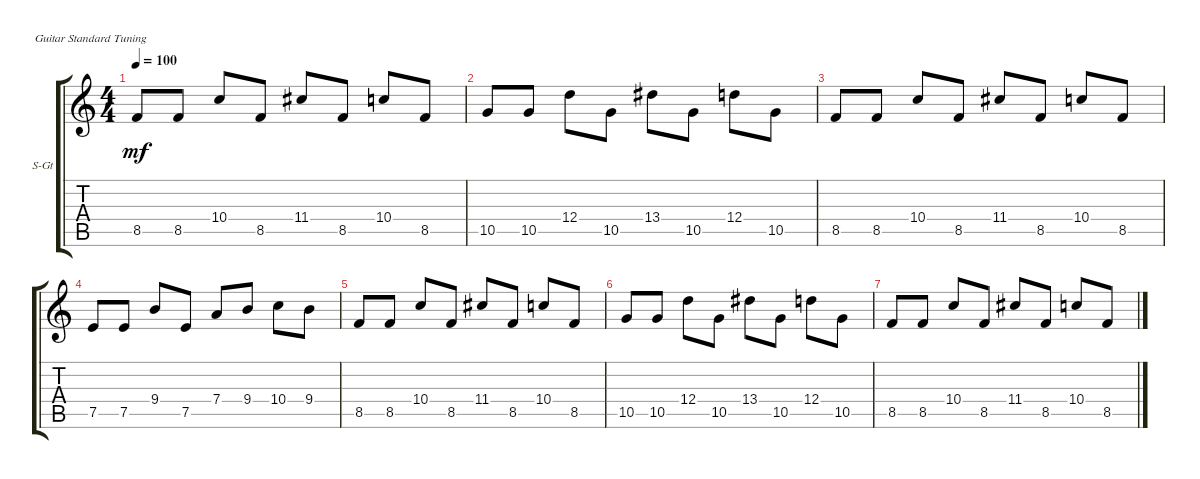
\defaultSystemsLayout 4
\bracketExtendMode groupsimilarinstruments
\firstSystemTrackNameOrientation horizontal
\otherSystemsTrackNameOrientation horizontal
\track ("Steel Guitar" "S-Gt") {instrument acousticguitarsteel}
\staff {score tabs}
\tuning (E4 B3 G3 D3 A2 E2)
\ts (4 4)
\tempo 100
\clef g2
\ks c
8.5.8{dy mf} 8.5.8 10.4.8 8.5.8 11.4.8 8.5.8 10.4.8 8.5.8 |
10.5.8 10.5.8 12.4.8 10.5.8 13.4.8 10.5.8 12.4.8 10.5.8 |
8.5.8 8.5.8 10.4.8 8.5.8 11.4.8 8.5.8 10.4.8 8.5.8 |
7.5.8 7.5.8 9.4.8 7.5.8 7.4.8 9.4.8 10.4.8 9.4.8 |
8.5.8 8.5.8 10.4.8 8.5.8 11.4.8 8.5.8 10.4.8 8.5.8 |
10.5.8 10.5.8 12.4.8 10.5.8 13.4.8 10.5.8 12.4.8 10.5.8 |
8.5.8 8.5.8 10.4.8 8.5.8 11.4.8 8.5.8 10.4.8 8.5.8
